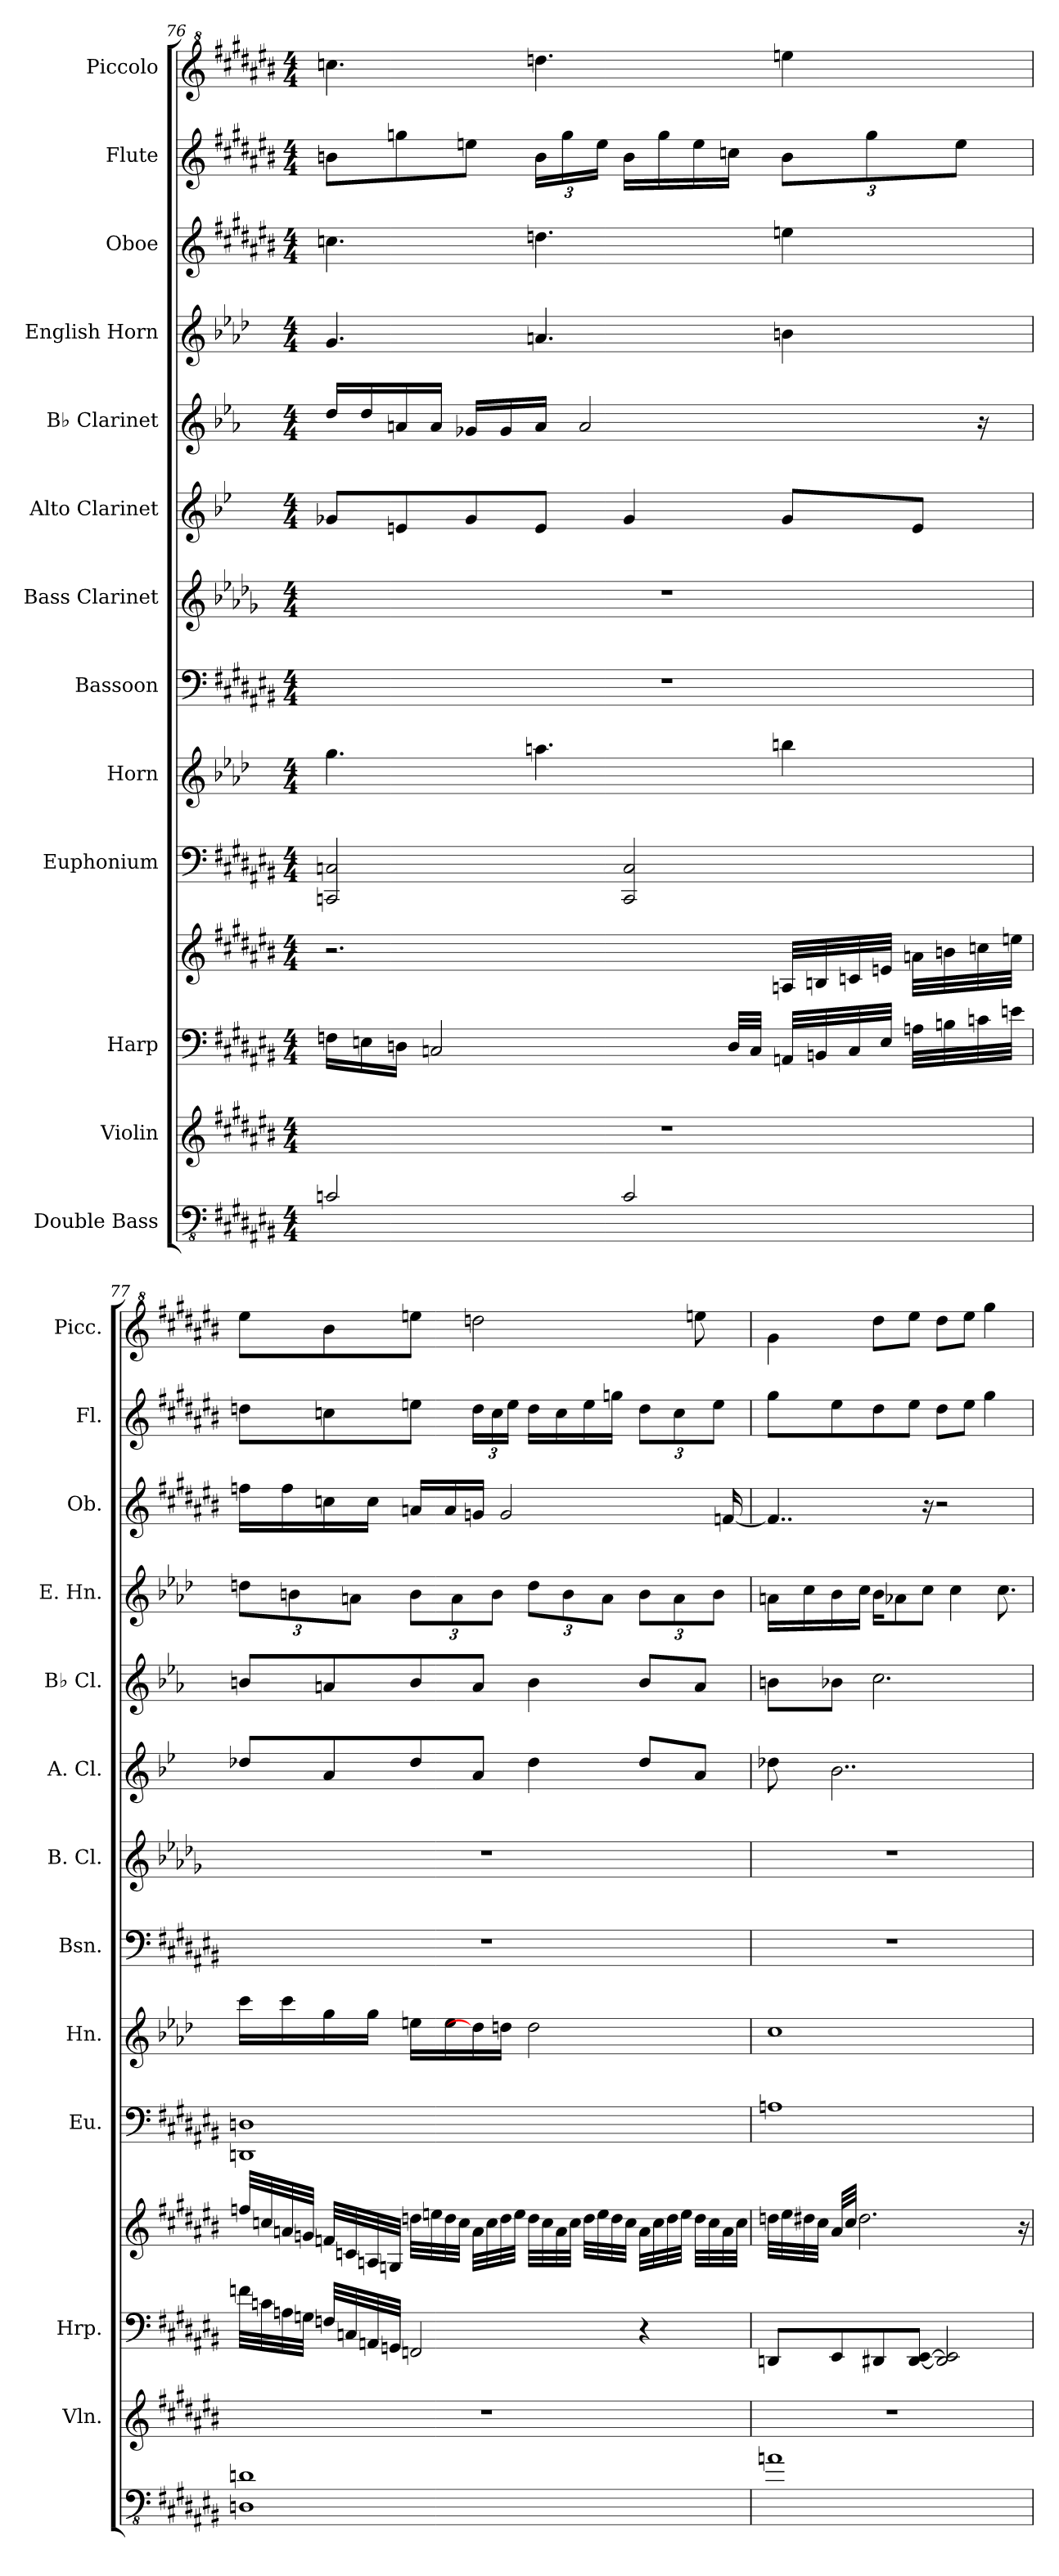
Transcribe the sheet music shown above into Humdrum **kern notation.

**kern	**kern	**kern	**kern	**kern	**kern	**kern	**kern	**kern	**kern	**kern	**kern	**kern	**kern
*part13	*part12	*part11	*part11	*part10	*part9	*part8	*part7	*part6	*part5	*part4	*part3	*part2	*part1
*staff14	*staff13	*staff12	*staff11	*staff10	*staff9	*staff8	*staff7	*staff6	*staff5	*staff4	*staff3	*staff2	*staff1
*I"Double Bass	*I"Violin	*I"Harp	*	*I"Euphonium	*I"Horn	*I"Bassoon	*I"Bass Clarinet	*I"Alto Clarinet	*I"B♭ Clarinet	*I"English Horn	*I"Oboe	*I"Flute	*I"Piccolo
*	*I'Vln.	*I'Hrp.	*	*I'Eu.	*I'Hn.	*I'Bsn.	*I'B. Cl.	*I'A. Cl.	*I'B♭ Cl.	*I'E. Hn.	*I'Ob.	*I'Fl.	*I'Picc.
!!LO:PB:g=z
*clefFv4	*clefG2	*clefF4	*clefG2	*clefF4	*clefG2	*clefF4	*clefG2	*clefG2	*clefG2	*clefG2	*clefG2	*clefG2	*clefG^2
*ITrd7c12	*	*	*	*	*ITrd4c7	*	*ITrd8c14	*ITrd1c2	*ITrd1c2	*ITrd4c7	*	*	*ITrd-7c-12
*k[f#c#g#d#a#e#b#]	*k[f#c#g#d#a#e#b#]	*k[f#c#g#d#a#e#b#]	*k[f#c#g#d#a#e#b#]	*k[f#c#g#d#a#e#b#]	*k[b-e-a-d-g-]	*k[f#c#g#d#a#e#b#]	*k[b-e-a-d-g-]	*k[b-e-a-d-]	*k[b-e-a-d-g-]	*k[b-e-a-d-g-]	*k[f#c#g#d#a#e#b#]	*k[f#c#g#d#a#e#b#]	*k[f#c#g#d#a#e#b#]
*C#:	*C#:	*C#:	*C#:	*C#:	*D-:	*C#:	*D-:	*A-:	*D-:	*D-:	*C#:	*C#:	*C#:
*M4/4	*M4/4	*M4/4	*M4/4	*M4/4	*M4/4	*M4/4	*M4/4	*M4/4	*M4/4	*M4/4	*M4/4	*M4/4	*M4/4
=76	=76	=76	=76	=76	=76	=76	=76	=76	=76	=76	=76	=76	=76
2CCn/	1r	16Fn\LL	2.r	2CCn/ 2Cn/	4.cc\	1r	1r	8f-X/L	16cc/LL	4.c/	4.ccn\	8bn\L	4.ccccn\
.	.	16En\	.	.	.	.	.	.	16cc/	.	.	.	.
.	.	16Dn\JJ	.	.	.	.	.	8dn/	16gn/	.	.	8ggn\	.
.	.	2Cn/	.	.	.	.	.	.	16g/JJ	.	.	.	.
.	.	.	.	.	.	.	.	8f-/	16f-X/LL	.	.	8een\J	.
.	.	.	.	.	.	.	.	.	16f-/	.	.	.	.
*	*	*	*	*	*	*	*	*	*	*	*	*Xbrackettup	*
.	.	.	.	.	4.ddn\	.	.	8d/J	16g/JJ	4.dn/	4.ddn\	24b\LL	4.ddddn\
.	.	.	.	.	.	.	.	.	.	.	.	24gg\	.
.	.	.	.	.	.	.	.	.	2g/	.	.	.	.
.	.	.	.	.	.	.	.	.	.	.	.	24ee\JJ	.
2CC/	.	.	.	2CC/ 2C/	.	.	.	4f-/	.	.	.	16b\LL	.
.	.	.	.	.	.	.	.	.	.	.	.	16gg\	.
.	.	.	.	.	.	.	.	.	.	.	.	16ee\	.
.	.	32D/LLL	.	.	.	.	.	.	.	.	.	16ccn\JJ	.
.	.	32C/JJJ	.	.	.	.	.	.	.	.	.	.	.
.	.	32AAn/LLL	32An/LLL	.	4een\	.	.	8f-/L	.	4en\	4een\	12b\L	4eeeen\
.	.	32BBn/	32Bn/	.	.	.	.	.	.	.	.	.	.
.	.	32C/	32cn/	.	.	.	.	.	.	.	.	.	.
.	.	.	.	.	.	.	.	.	.	.	.	12gg\	.
.	.	32E/JJJ	32en/JJJ	.	.	.	.	.	.	.	.	.	.
.	.	32An\LLL	32an\LLL	.	.	.	.	8d/J	.	.	.	.	.
.	.	32Bn\	32bn\	.	.	.	.	.	.	.	.	.	.
.	.	.	.	.	.	.	.	.	.	.	.	12ee\J	.
.	.	32cn\	32ccn\	.	.	.	.	.	16r	.	.	.	.
.	.	32en\JJJ	32een\JJJ	.	.	.	.	.	.	.	.	.	.
!!LO:PB:g=z
=77	=77	=77	=77	=77	=77	=77	=77	=77	=77	=77	=77	=77	=77
*	*	*	*	*	*	*	*	*	*	*Xbrackettup	*	*	*
1DDDn 1DDn	1r	32fn\LLL	32ffn/LLL	1DDn 1Dn	16ff\LL	1r	1r	8cc-X/L	8an/L	12gn\L	16ffn\LL	8ddn\L	8eeee#\L
.	.	32cn\	32ccn/	.	.	.	.	.	.	.	.	.	.
.	.	32An\	32an/	.	16ff\	.	.	.	.	.	16ff\	.	.
.	.	.	.	.	.	.	.	.	.	12en\	.	.	.
.	.	32Gn\JJJ	32gn/JJJ	.	.	.	.	.	.	.	.	.	.
.	.	32Fn/LLL	32fn/LLL	.	16cc\	.	.	8g/	8gn/	.	16ccn\	8ccn\	8bbb#\
.	.	32Cn/	32cn/	.	.	.	.	.	.	.	.	.	.
.	.	.	.	.	.	.	.	.	.	12dn\J	.	.	.
.	.	32AAn/	32An/	.	16cc\JJ	.	.	.	.	.	16cc\JJ	.	.
.	.	32GGn/JJJ	32Gn/JJJ	.	.	.	.	.	.	.	.	.	.
.	.	2FFn/	32ddn\LLL	.	16an\LL	.	.	8cc-/	8a/	12e\L	16an/LL	8een\J	8eeeen\J
.	.	.	32een\	.	.	.	.	.	.	.	.	.	.
.	.	.	32dd\	.	16a\	.	.	.	.	.	16a/	.	.
.	.	.	.	.	.	.	.	.	.	12d\	.	.	.
.	.	.	32cc\JJJ	.	.	.	.	.	.	.	.	.	.
.	.	.	32a\LLL	.	16g\]	.	.	8g/J	8g/J	.	16gn/JJ	24dd\LL	2ddddn\
.	.	.	32cc\	.	.	.	.	.	.	.	.	.	.
.	.	.	.	.	.	.	.	.	.	12e\J	.	24cc\	.
.	.	.	32dd\	.	16gn\JJ	.	.	.	.	.	2g/	.	.
.	.	.	.	.	.	.	.	.	.	.	.	24ee\JJ	.
.	.	.	32ee\JJJ	.	.	.	.	.	.	.	.	.	.
.	.	.	32dd\LLL	.	2g\	.	.	4cc-\	4a\	12g\L	.	16dd\LL	.
.	.	.	32cc\	.	.	.	.	.	.	.	.	.	.
.	.	.	32a\	.	.	.	.	.	.	.	.	16cc\	.
.	.	.	.	.	.	.	.	.	.	12e\	.	.	.
.	.	.	32cc\JJJ	.	.	.	.	.	.	.	.	.	.
.	.	.	32dd\LLL	.	.	.	.	.	.	.	.	16ee\	.
.	.	.	32ee\	.	.	.	.	.	.	.	.	.	.
.	.	.	.	.	.	.	.	.	.	12d\J	.	.	.
.	.	.	32dd\	.	.	.	.	.	.	.	.	16ggn\JJ	.
.	.	.	32cc\JJJ	.	.	.	.	.	.	.	.	.	.
.	.	4r	32a\LLL	.	.	.	.	8cc-/L	8a/L	12e\L	.	12dd\L	.
.	.	.	32cc\	.	.	.	.	.	.	.	.	.	.
.	.	.	32dd\	.	.	.	.	.	.	.	.	.	.
.	.	.	.	.	.	.	.	.	.	12d\	.	12cc\	.
.	.	.	32ee\JJJ	.	.	.	.	.	.	.	.	.	.
.	.	.	32dd\LLL	.	.	.	.	8g/J	8g/J	.	.	.	8eeeen\
.	.	.	32cc\	.	.	.	.	.	.	.	.	.	.
.	.	.	.	.	.	.	.	.	.	12e\J	.	12ee\J	.
.	.	.	32a\	.	.	.	.	.	.	.	[16fn/	.	.
.	.	.	32cc\JJJ	.	.	.	.	.	.	.	.	.	.
!!LO:PB:g=z
=78	=78	=78	=78	=78	=78	=78	=78	=78	=78	=78	=78	=78	=78
1AAn	1r	8DDn/L	32ddn\LLL	1An	1f	1r	1r	8cc-X\	8an\L	16dn\LL	4..f/]	8gg#\L	4ggg#\
.	.	.	32ee#\	.	.	.	.	.	.	.	.	.	.
.	.	.	32dd#X\	.	.	.	.	.	.	16f\	.	.	.
.	.	.	32cc#\JJJ	.	.	.	.	.	.	.	.	.	.
.	.	8EE#/	32a#/LLL	.	.	.	.	2..a-\	8a-X\J	16e-\	.	8ee#\	.
.	.	.	32cc#/JJJ	.	.	.	.	.	.	.	.	.	.
.	.	.	2.dd#\	.	.	.	.	.	.	16f\JJ	.	.	.
.	.	8DD#X/	.	.	.	.	.	.	2.b-\	16e-\KL	.	8dd#\	8dddd#\L
.	.	.	.	.	.	.	.	.	.	8d-X\	.	.	.
.	.	[8DD#/ [8EE#/J	.	.	.	.	.	.	.	.	.	8ee#\J	8eeee#\J
.	.	.	.	.	.	.	.	.	.	8f\J	16r	.	.
.	.	2DD#/] 2EE#/]	.	.	.	.	.	.	.	.	2r	8dd#\L	8dddd#\L
.	.	.	.	.	.	.	.	.	.	4f\	.	.	.
.	.	.	.	.	.	.	.	.	.	.	.	8ee#\J	8eeee#\J
.	.	.	.	.	.	.	.	.	.	.	.	4gg#\	4gggg#\
.	.	.	.	.	.	.	.	.	.	8.f\	.	.	.
.	.	.	16r	.	.	.	.	.	.	.	.	.	.
=	=	=	=	=	=	=	=	=	=	=	=	=	=
*-	*-	*-	*-	*-	*-	*-	*-	*-	*-	*-	*-	*-	*-
